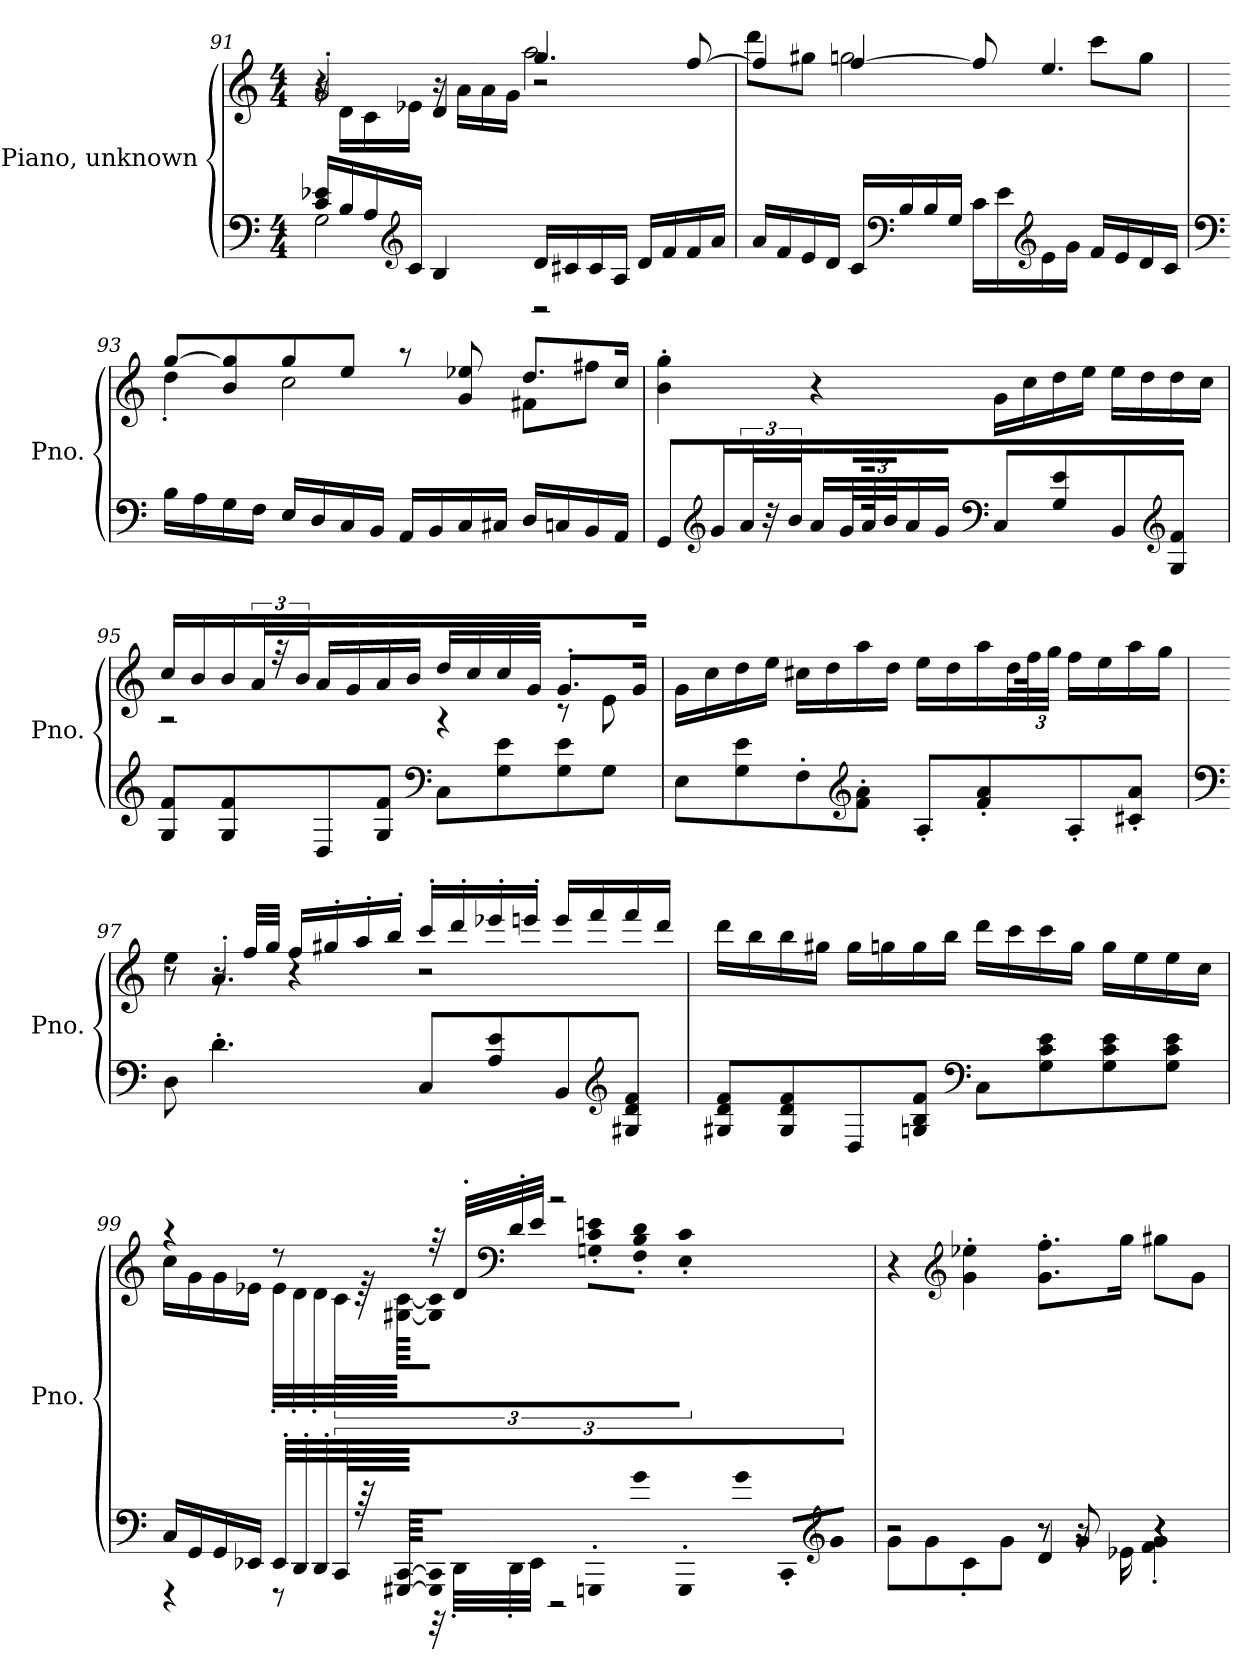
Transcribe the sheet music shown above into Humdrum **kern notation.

**kern	**kern
*part1	*part1
*staff2	*staff1
*I"Piano, unknown	*
*I'Pno.	*
!!LO:LB:g=z
*clefF4	*clefG2
*k[]	*k[]
*M4/4	*M4/4
=91	=91
*^	*^
*	*	*	*^
16c/ 16e-X/LL	2G\	2g'/	16r	4r
16B/	.	.	16d\LL	.
16A/	.	.	16c\	.
*clefG2	*	*	*	*
16c/JJ	.	.	16e-X\JJ	.
4B/	.	.	16r	4d/
.	.	.	16a\LL	.
.	.	.	16a\	.
.	.	.	16g\JJ	.
16d/LL	2r	4.gg/	2aa\	2r
16c#X/	.	.	.	.
16c#/	.	.	.	.
16A/JJ	.	.	.	.
16d/LL	.	.	.	.
16f/	.	.	.	.
16f/	.	[8ff/	.	.
16a/JJ	.	.	.	.
*v	*v	*	*	*
*	*	*v	*v
=92	=92	=92
16a/LL	4ff/]	8ddd\L
16f/	.	.
16e/	.	8gg#X\J
16d/JJ	.	.
16c/LL	[4ff/	2ggn\
*clefF4	*	*
16B/	.	.
16B/	.	.
16G/JJ	.	.
16c\LL	8ff/]	.
16e\	.	.
*clefG2	*	*
16e\	4.ee/	.
16g\JJ	.	.
16f/LL	.	8ccc\L
16e/	.	.
16d/	.	8gg\J
16c/JJ	.	.
!!LO:LB:g=z	!!
=93	=93	=93
*clefF4	*	*
16B\LL	[8gg/L	4dd'\
16A\	.	.
16G\	8b/ 8gg/]	.
16F\JJ	.	.
16E/LL	8gg/	2cc\
16D/	.	.
16C/	8ee/J	.
16BB/JJ	.	.
16AA/LL	8r	.
16BB/	.	.
16C/	8g/ 8ee-X/	.
16C#X/JJ	.	.
16D/LL	8.dd/L	8f#X\L
16Cn/	.	.
16BB/	.	8ff#X\J
16AA/JJ	16cc/Jk	.
*	*v	*v
=94	=94
8GG/L	4b\' 4gg\'
*clefG2	*
16g/L	.
48a/JJk	.
48r	.
48b\	.
16a/LL	4r
32g/L	.
*Xbrackettup	*
96a/K	.
48b/J	.
16a/	.
16g/JJ	.
*clefF4	*
8C/L	16g\LL
.	16cc\
8G/ 8e/	16dd\
.	16ee\JJ
8BB/	16ee\LL
.	16dd\
*clefG2	*
8G/ 8f/J	16dd\
.	16cc\JJ
!!LO:LB:g=z
=95	=95
*	*^
8G/ 8f/L	16cc/LL	2r
.	16b/	.
8G/ 8f/	16b/	.
.	48a/JJk	.
.	48r	.
.	48b/	.
8D/	16a/LL	.
.	16g/	.
8G/ 8f/J	16a/	.
.	16b/JJ	.
*clefF4	*	*
8C\L	16dd/LL	4r
.	16cc/	.
8G\ 8e\	16cc/	.
.	16g/JJ	.
8G\ 8e\	8.g'/L	8r
8G\J	.	8e\
.	16g/Jk	.
*	*v	*v
=96	=96
8E\L	16g\LL
.	16cc\
8G\ 8e\	16dd\
.	16ee\JJ
8F'\	16cc#X\LL
.	16dd\
*clefG2	*
8f\' 8a\'J	16aa\
.	16dd\JJ
8A'/L	16ee\LL
.	16dd\
8f/' 8a/'	16aa\
.	32dd\L
*	*Xbrackettup
.	96ff\K
.	48gg\JJJ
8A'/	16ff\LL
.	16ee\
8c#X/' 8a/'J	16aa\
.	16gg\JJ
!!LO:LB:g=z
=97	=97
*clefF4	*
*	*^
*	*	*^
8D\	8r	4ee\	8r
4.d'\	16r	.	4.a'/
.	32ff/LLL	.	.
.	32gg/JJJ	.	.
.	16ff/LL	4r	.
.	16gg#X'/	.	.
.	16aa'/	.	.
.	16bb'/JJ	.	.
8C/L	16ccc'/LL	2r	2r
.	16ddd'/	.	.
8A/ 8e/	16eee-X'/	.	.
.	16eeen'/JJ	.	.
8BB/	16eee/LL	.	.
.	16fff/	.	.
*clefG2	*	*	*
8G#X/ 8d/ 8f/J	16fff/	.	.
.	16ddd/JJ	.	.
*	*v	*v	*v
=98	=98
8G#X/ 8d/ 8f/L	16ddd\LL
.	16bb\
8G#/ 8d/ 8f/	16bb\
.	16gg#X\JJ
8D/	16gg#\LL
.	16ggn\
8Gn/ 8B/ 8f/J	16gg\
.	16bb\JJ
*clefF4	*
8C\L	16ddd\LL
.	16ccc\
8G\ 8c\ 8e\	16ccc\
.	16gg\JJ
8G\ 8c\ 8e\	16gg\LL
.	16ee\
8G\ 8c\ 8e\J	16ee\
.	16cc\JJ
!!LO:LB:g=z
=99	=99
*^	*^
16C/LL	4r	4r	16cc\LL
16GG/	.	.	16g\
16GG/	.	.	16g\
16EE-X/JJ	.	.	16e-X\JJ
32EE-'/LLL	8r	8r	32e-'\LLL
32DD'/	.	.	32d'\
32DD'/	.	.	32d'\
*brackettup	*	*	*brackettup
96CC/JJJk	.	.	96c\JJJk
96r	.	.	96r
[96GGG#X/ [96CC/KKKL	.	.	[96G#X\ [96c\KKKL
8GGG#/] 8CC/]J	32r	32r	8G#\] 8c\]J
.	32DD'\LLL	32d'/LLL	.
*	*	*clefF4	*
.	32DD'\	32d'/	.
.	32EE-\JJJ	32e-/JJJ	.
16GGGn'/LL	2r	2r	8Gn\' 8c\' 8en\'L
16g/	.	.	.
16GGG'/	.	.	8F\' 8B\' 8d\'J
16g/JJ	.	.	.
8CC'/L	.	.	4E\' 4c\'
*clefG2	*	*	*
8g/J	.	.	.
*	*	*v	*v
=100	=100	=100
*	*^	*
2r	8g\L	2r	4r
.	8g\	.	.
*	*	*	*clefG2
.	8c'\	.	4g\' 4ee-X\'
.	8g\J	.	.
8r	8r	4d/	8.g\' 8.ff\'L
8g/	16r	.	.
.	16e-X\	.	16gg\Jk
4r	4f\' 4g\'	4r	8gg#X\L
.	.	.	8g\J
*v	*v	*v	*
=	=
*-	*-
